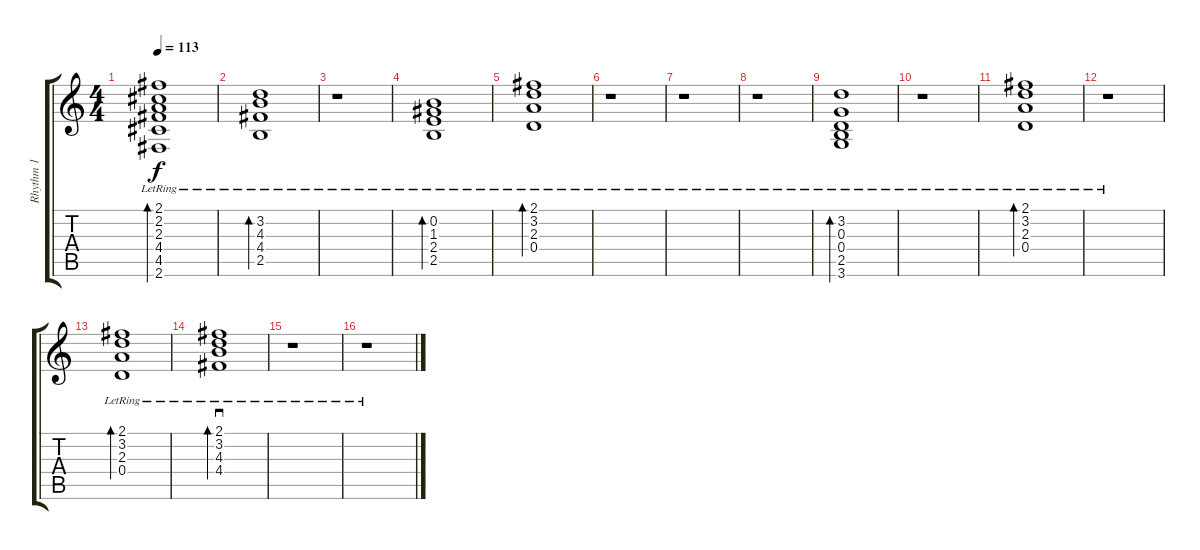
\track ("Rhythm 1" "Rhythm 1") {instrument acousticguitarnylon}
\staff {score tabs}
\tuning (E4 B3 G3 D3 A2 E2) {hide}
\ts (4 4)
\tempo 113
\clef g2
\ks c
(2.1{lr} 2.2{lr} 2.3{lr} 4.4{lr} 4.5{lr} 2.6{lr}).1{bd 60 dy f} |
(3.2{lr} 4.3{lr} 4.4{lr} 2.5{lr}).1{bd 60} |
r.1 |
(0.2{lr} 1.3{lr} 2.4{lr} 2.5{lr}).1{bd 60} |
(2.1{lr} 3.2{lr} 2.3{lr} 0.4{lr}).1{bd 60} |
r.1 |
r.1 |
r.1 |
(3.2{lr} 0.3{lr} 0.4{lr} 2.5{lr} 3.6{lr}).1{bd 60} |
r.1 |
(2.1{lr} 3.2{lr} 2.3{lr} 0.4{lr}).1{bd 60} |
r.1 |
(2.1{lr} 3.2{lr} 2.3{lr} 0.4{lr}).1{bd 60} |
(2.1{lr} 3.2{lr} 4.3{lr} 4.4{lr}).1{sd bd 120} |
r.1 |
r.1
